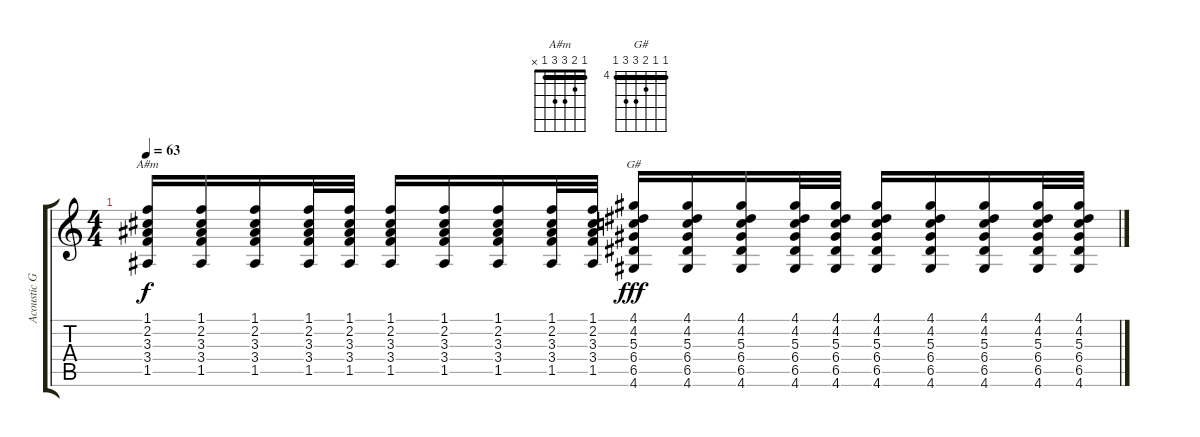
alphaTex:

\track ("Acoustic Guitar" "Acoustic G") {instrument acousticguitarsteel}
\staff {score tabs}
\tuning (E4 B3 G3 D3 A2 E2) {hide}
\chord ("A#m" 1 2 3 3 1 x) {barre 1}
\chord ("G#" 4 4 5 6 6 4) {firstfret 4 barre 4}
\ts (4 4)
\tempo 63
\clef g2
\ks c
(1.1 2.2 3.3 3.4 1.5).16{ch "A#m" dy f} (1.1 2.2 3.3 3.4 1.5).16 (1.1 2.2 3.3 3.4 1.5).16 (1.1 2.2 3.3 3.4 1.5).32 (1.1 2.2 3.3 3.4 1.5).32 (1.1 2.2 3.3 3.4 1.5).16 (1.1 2.2 3.3 3.4 1.5).16 (1.1 2.2 3.3 3.4 1.5).16 (1.1 2.2 3.3 3.4 1.5).32 (1.1 2.2 3.3 3.4 1.5).32 (4.1 4.2 5.3 6.4 6.5 4.6).16{ch "G#" dy fff} (4.1 4.2 5.3 6.4 6.5 4.6).16 (4.1 4.2 5.3 6.4 6.5 4.6).16 (4.1 4.2 5.3 6.4 6.5 4.6).32 (4.1 4.2 5.3 6.4 6.5 4.6).32 (4.1 4.2 5.3 6.4 6.5 4.6).16 (4.1 4.2 5.3 6.4 6.5 4.6).16 (4.1 4.2 5.3 6.4 6.5 4.6).16 (4.1 4.2 5.3 6.4 6.5 4.6).32 (4.1 4.2 5.3 6.4 6.5 4.6).32
